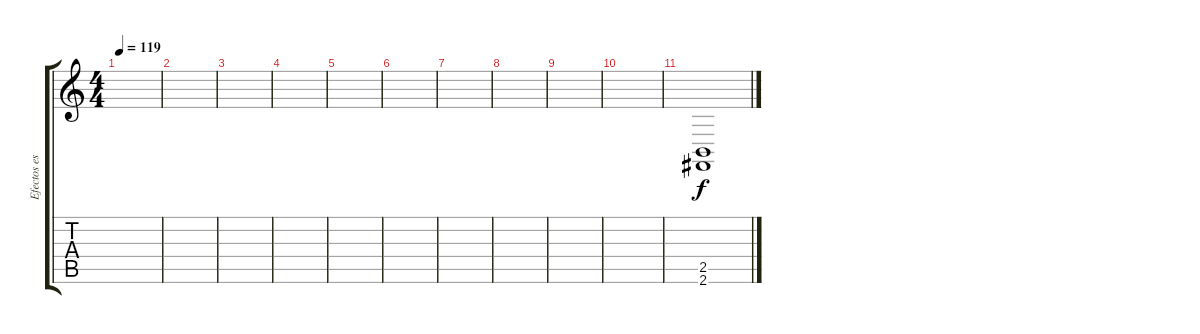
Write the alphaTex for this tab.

\track ("Efectos especiales" "Efectos es") {instrument gunshot}
\staff {score tabs}
\tuning (E4 B3 G3 D3 A2 E2) {hide}
\ts (4 4)
\tempo 119
\clef g2
\ks c
|
|
|
|
|
|
|
|
|
|
(2.5 2.6).1
